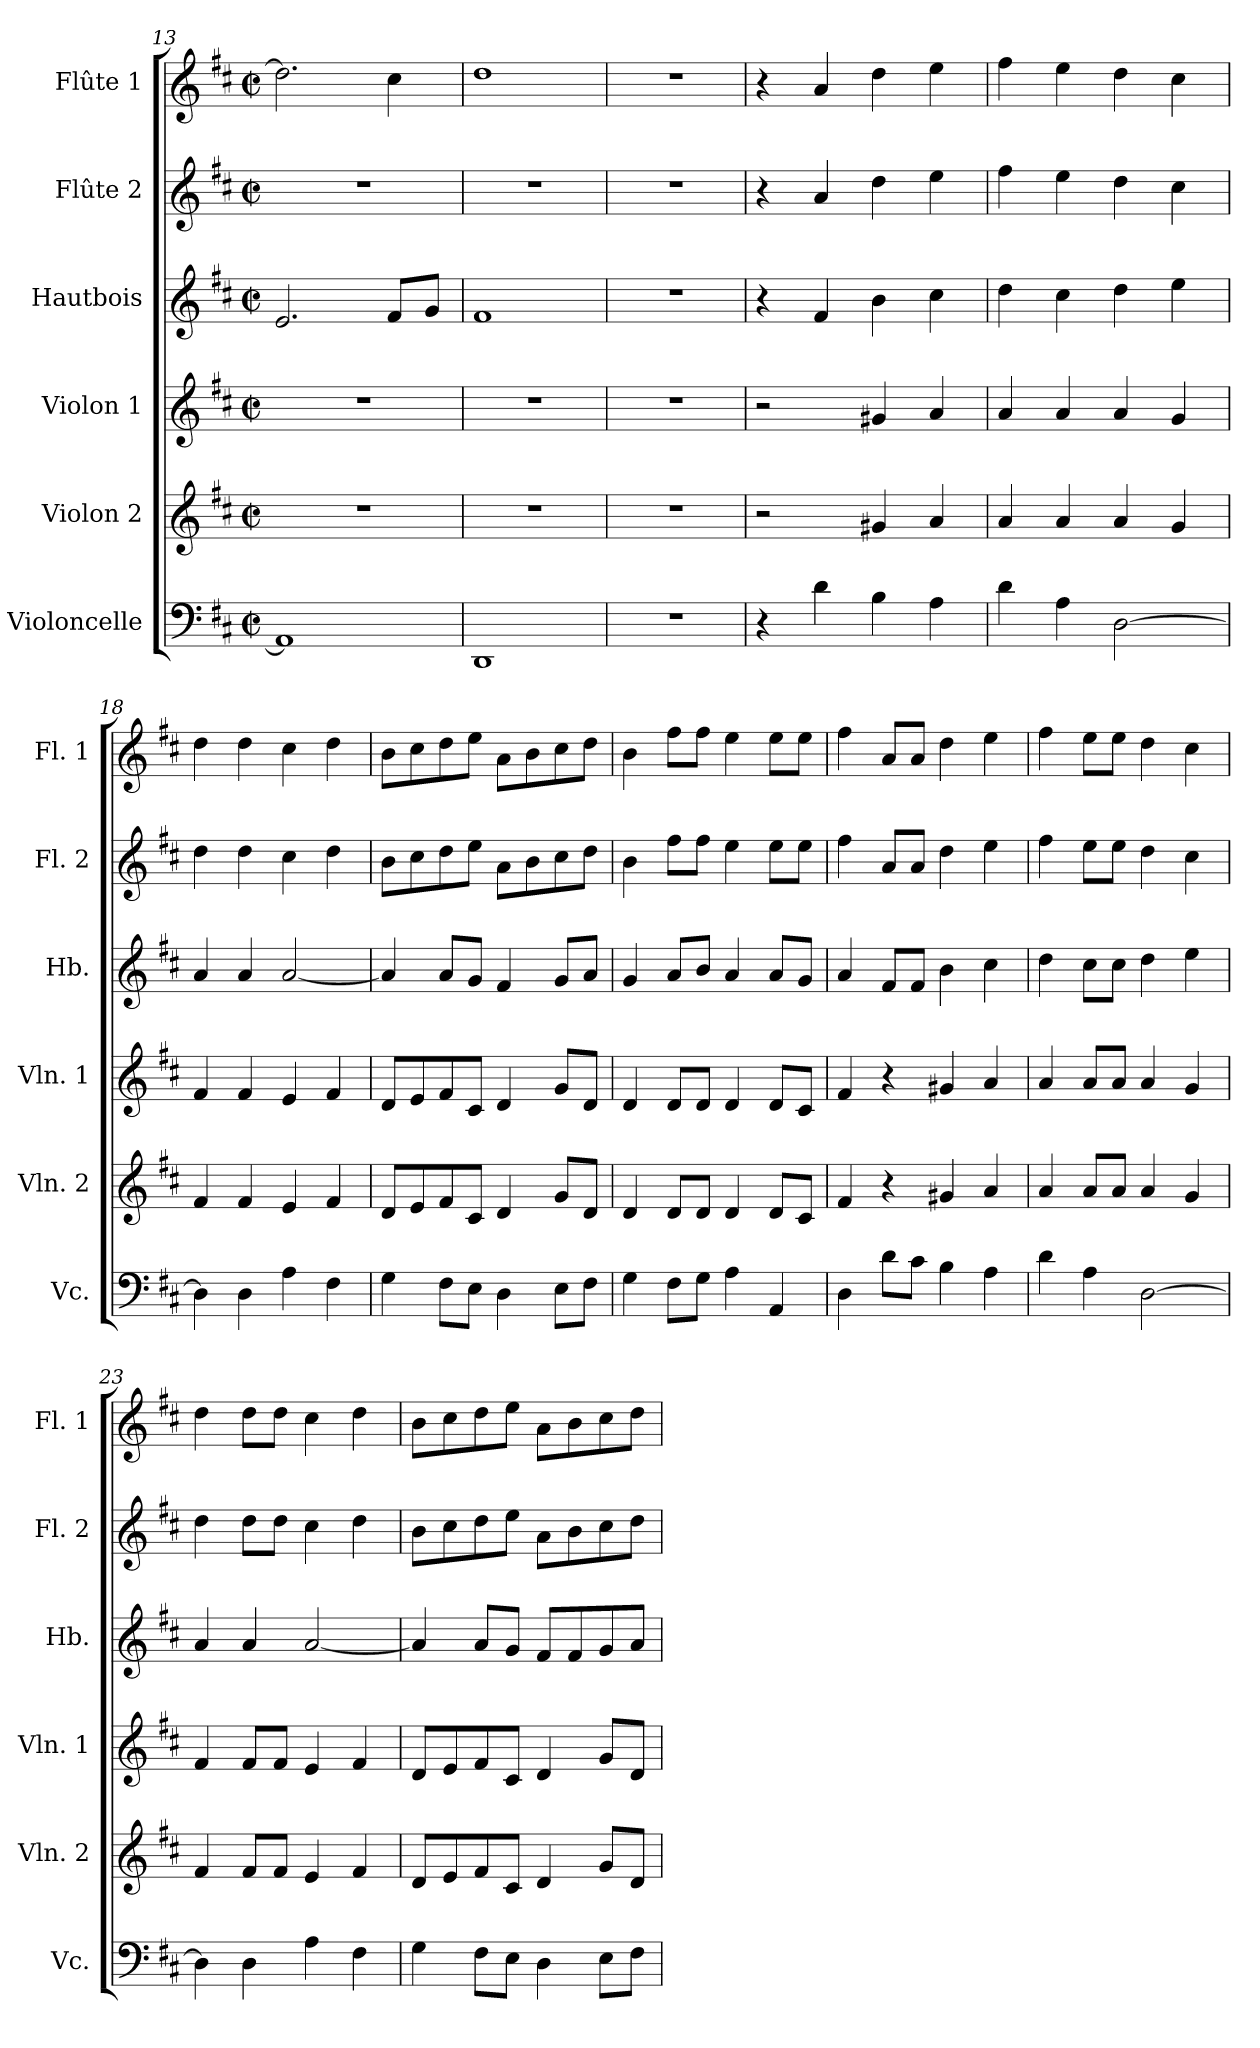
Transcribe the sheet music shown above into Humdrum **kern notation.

**kern	**kern	**kern	**kern	**kern	**kern
*part6	*part5	*part4	*part3	*part2	*part1
*staff6	*staff5	*staff4	*staff3	*staff2	*staff1
*I"Violoncelle	*I"Violon 2	*I"Violon 1	*I"Hautbois	*I"Flûte 2	*I"Flûte 1
*I'Vc.	*I'Vln. 2	*I'Vln. 1	*I'Hb.	*I'Fl. 2	*I'Fl. 1
!!LO:LB:g=z
*clefF4	*clefG2	*clefG2	*clefG2	*clefG2	*clefG2
*k[f#c#]	*k[f#c#]	*k[f#c#]	*k[f#c#]	*k[f#c#]	*k[f#c#]
*D:	*D:	*D:	*D:	*D:	*D:
*M2/2	*M2/2	*M2/2	*M2/2	*M2/2	*M2/2
*met(c|)	*met(c|)	*met(c|)	*met(c|)	*met(c|)	*met(c|)
=13	=13	=13	=13	=13	=13
1AA]	1r	1r	2.e/	1r	2.dd\]
.	.	.	8f#/L	.	4cc#\
.	.	.	8g/J	.	.
=14	=14	=14	=14	=14	=14
1DD	1r	1r	1f#	1r	1dd
=15	=15	=15	=15	=15	=15
1r	1r	1r	1r	1r	1r
=16	=16	=16	=16	=16	=16
4r	2r	2r	4r	4r	4r
4d\	.	.	4f#/	4a/	4a/
4B\	4g#X/	4g#X/	4b\	4dd\	4dd\
4A\	4a/	4a/	4cc#\	4ee\	4ee\
!!LO:PB:g=z
=17	=17	=17	=17	=17	=17
4d\	4a/	4a/	4dd\	4ff#\	4ff#\
4A\	4a/	4a/	4cc#\	4ee\	4ee\
[2D\	4a/	4a/	4dd\	4dd\	4dd\
.	4g/	4g/	4ee\	4cc#\	4cc#\
=18	=18	=18	=18	=18	=18
4D\]	4f#/	4f#/	4a/	4dd\	4dd\
4D\	4f#/	4f#/	4a/	4dd\	4dd\
4A\	4e/	4e/	[2a/	4cc#\	4cc#\
4F#\	4f#/	4f#/	.	4dd\	4dd\
=19	=19	=19	=19	=19	=19
4G\	8d/L	8d/L	4a/]	8b\L	8b\L
.	8e/	8e/	.	8cc#\	8cc#\
8F#\L	8f#/	8f#/	8a/L	8dd\	8dd\
8E\J	8c#/J	8c#/J	8g/J	8ee\J	8ee\J
4D\	4d/	4d/	4f#/	8a\L	8a\L
.	.	.	.	8b\	8b\
8E\L	8g/L	8g/L	8g/L	8cc#\	8cc#\
8F#\J	8d/J	8d/J	8a/J	8dd\J	8dd\J
=20	=20	=20	=20	=20	=20
4G\	4d/	4d/	4g/	4b\	4b\
8F#\L	8d/L	8d/L	8a/L	8ff#\L	8ff#\L
8G\J	8d/J	8d/J	8b/J	8ff#\J	8ff#\J
4A\	4d/	4d/	4a/	4ee\	4ee\
4AA/	8d/L	8d/L	8a/L	8ee\L	8ee\L
.	8c#/J	8c#/J	8g/J	8ee\J	8ee\J
!!LO:LB:g=z
=21	=21	=21	=21	=21	=21
4D\	4f#/	4f#/	4a/	4ff#\	4ff#\
8d\L	4r	4r	8f#/L	8a/L	8a/L
8c#\J	.	.	8f#/J	8a/J	8a/J
4B\	4g#X/	4g#X/	4b\	4dd\	4dd\
4A\	4a/	4a/	4cc#\	4ee\	4ee\
=22	=22	=22	=22	=22	=22
4d\	4a/	4a/	4dd\	4ff#\	4ff#\
4A\	8a/L	8a/L	8cc#\L	8ee\L	8ee\L
.	8a/J	8a/J	8cc#\J	8ee\J	8ee\J
[2D\	4a/	4a/	4dd\	4dd\	4dd\
.	4g/	4g/	4ee\	4cc#\	4cc#\
=23	=23	=23	=23	=23	=23
4D\]	4f#/	4f#/	4a/	4dd\	4dd\
4D\	8f#/L	8f#/L	4a/	8dd\L	8dd\L
.	8f#/J	8f#/J	.	8dd\J	8dd\J
4A\	4e/	4e/	[2a/	4cc#\	4cc#\
4F#\	4f#/	4f#/	.	4dd\	4dd\
=24	=24	=24	=24	=24	=24
4G\	8d/L	8d/L	4a/]	8b\L	8b\L
.	8e/	8e/	.	8cc#\	8cc#\
8F#\L	8f#/	8f#/	8a/L	8dd\	8dd\
8E\J	8c#/J	8c#/J	8g/J	8ee\J	8ee\J
4D\	4d/	4d/	8f#/L	8a\L	8a\L
.	.	.	8f#/	8b\	8b\
8E\L	8g/L	8g/L	8g/	8cc#\	8cc#\
8F#\J	8d/J	8d/J	8a/J	8dd\J	8dd\J
=	=	=	=	=	=
*-	*-	*-	*-	*-	*-
